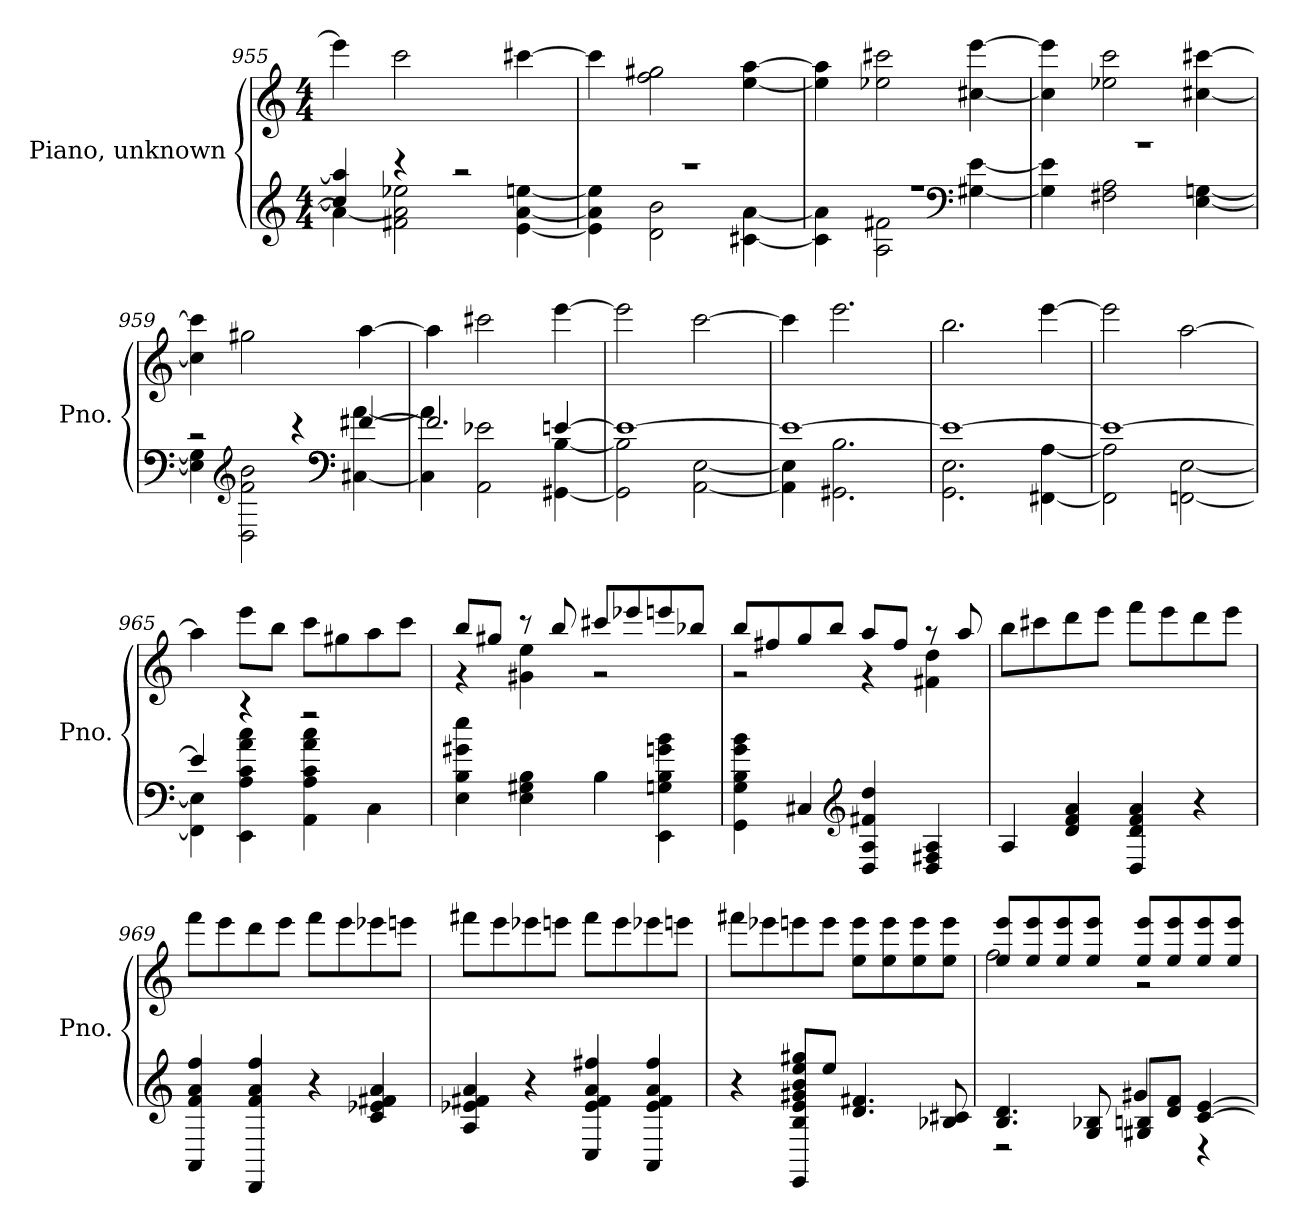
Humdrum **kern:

**kern	**kern
*part1	*part1
*staff2	*staff1
*I"Piano, unknown	*
*I'Pno.	*
*clefG2	*clefG2
*k[]	*k[]
*M4/4	*M4/4
=955	=955
*^	*
4cc#/] 4aa/]	4a\_	4eee\]
4r	2f#X\ 2a\] 2ee-X\	2ccc\
2r	.	.
.	[4e\ [4a\ [4een\	[4ccc#X\
=956	=956	=956
1r	4e\] 4a\] 4ee\]	4ccc#\]
.	2d\ 2b\	2ff\ 2gg#X\
.	[4c#X\ [4a\	[4ee\ [4aa\
=957	=957	=957
1r	4c#\] 4a\]	4ee\] 4aa\]
.	2A\ 2f#X\	2ee-X\ 2ccc#X\
*clefF4	*	*
.	[4G#X\ [4e\	[4cc#X\ [4eee\
=958	=958	=958
1r	4G#\] 4e\]	4cc#\] 4eee\]
.	2F#X\ 2A\	2ee-X\ 2ccc\
.	[4E\ [4Gn\	[4cc#X\ [4ccc#X\
!!LO:LB:g=z
=959	=959	=959
2r	4E\] 4G\]	4cc#\] 4ccc#\]
*clefG2	*	*
.	2D\ 2f\ 2b\	2gg#X\
4r	.	.
*clefF4	*	*
[4f#X/	[4C#X\ [4a\	[4aa\
=960	=960	=960
2.f#/]	4C#\] 4a\]	4aa\]
.	2AA\ 2e-X\	2ccc#X\
[4en/	[4GG#X\ [4B\	[4eee\
=961	=961	=961
1e_	2GG#\] 2B\]	2eee\]
.	[2AA\ [2E\	[2ccc\
=962	=962	=962
1e_	4AA\] 4E\]	4ccc\]
.	2.GG#X\ 2.B\	2.eee\
=963	=963	=963
1e_	2.GG\ 2.E\	2.bb\
.	[4FF#X\ [4A\	[4eee\
=964	=964	=964
1e_	2FF#\] 2A\]	2eee\]
.	[2FFn\ [2E\	[2aa\
=965	=965	=965
4e/]	4FF\] 4E\]	4aa\]
4r	4EE\ 4A\ 4c\ 4a\ 4cc\	8eee\L
.	.	8bb\J
2r	4AA\ 4A\ 4c\ 4a\ 4cc\	8ccc\L
.	.	8gg#X\
.	4C\	8aa\
.	.	8ccc\J
*v	*v	*
!!LO:LB:g=z
=966	=966
*	*^
4E\ 4B\ 4g#X\ 4ee\	8bb/L	4r
.	8gg#X/J	.
4E\ 4G#X\ 4B\	8r	4g#X\ 4ee\
.	8bb/	.
4B\	8ccc#X/L	2r
.	8eee-X/	.
4EE\ 4Gn\ 4B\ 4gn\ 4b\	8eeen/	.
.	8bb-X/J	.
=967	=967	=967
4GG\ 4G\ 4B\ 4g\ 4b\	8bb/L	2r
.	8ff#X/	.
4C#X/	8gg/	.
.	8bb/J	.
*clefG2	*	*
4D/ 4A/ 4f#X/ 4dd/	8aa/L	4r
.	8ff#/J	.
4D/ 4F#X/ 4A/	8r	4f#X\ 4dd\
.	8aa/	.
*	*v	*v
=968	=968
4A/	8bb\L
.	8ccc#X\
4d/ 4f/ 4a/	8ddd\
.	8eee\J
4D/ 4d/ 4f/ 4a/	8fff\L
.	8eee\
4r	8ddd\
.	8eee\J
!!LO:LB:g=z
=969	=969
4AA/ 4f/ 4a/ 4ff/	8fff\L
.	8eee\
4DD/ 4f/ 4a/ 4ff/	8ddd\
.	8eee\J
4r	8fff\L
.	8eee\
4c/ 4e-X/ 4f#X/ 4a/	8eee-X\
.	8eeen\J
=970	=970
4A/ 4e-X/ 4f#X/ 4a/	8fff#X\L
.	8eee\
4r	8eee-X\
.	8eeen\J
4C/ 4e-/ 4f#/ 4a/ 4ff#X/	8fff#\L
.	8eee\
4AA/ 4e-/ 4f#/ 4a/ 4ff#/	8eee-X\
.	8eeen\J
=971	=971
4r	8fff#X\L
.	8eee-X\
8EE/ 8B/ 8e/ 8g#X/ 8b/ 8ee/ 8gg#X/L	8eeen\
8ee/J	8eee\J
4.d/ 4.f#X/	8ee\ 8eee\L
.	8ee\ 8eee\
.	8ee\ 8eee\
8B-X/ 8c#X/	8ee\ 8eee\J
!!LO:LB:g=z
=972	=972
*^	*^
4.B/ 4.d/	2r	8ee/ 8eee/L	2ff\
.	.	8ee/ 8eee/	.
.	.	8ee/ 8eee/	.
8G/ 8B-X/	.	8ee/ 8eee/J	.
8G#X/ 8Bn/L	4g#X/	8ee/ 8eee/L	2r
8d/ 8f/J	.	8ee/ 8eee/	.
[4c/ [4e/	4r	8ee/ 8eee/	.
.	.	8ee/ 8eee/J	.
*v	*v	*	*
*	*v	*v
=	=
*-	*-
